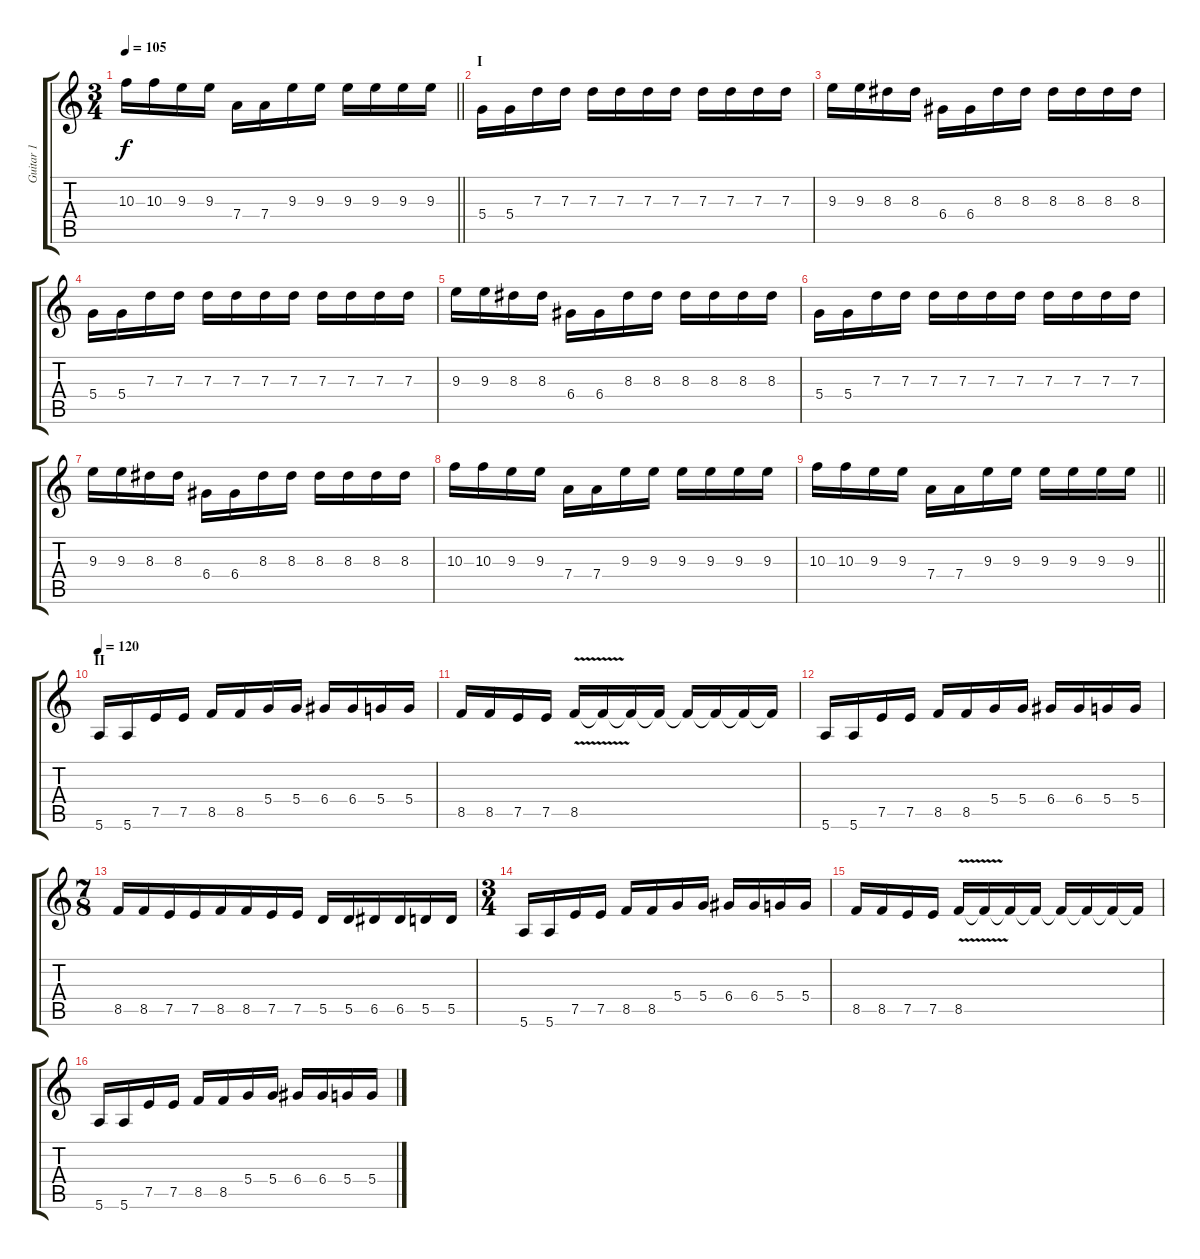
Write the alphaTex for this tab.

\track ("Guitar 1" "Guitar 1") {instrument distortionguitar}
\staff {score tabs}
\tuning (E4 B3 G3 D3 A2 E2) {hide}
\ts (3 4)
\tempo 105
\clef g2
\barLineRight lightlight
\ks c
10.3.16{dy f} 10.3.16 9.3.16 9.3.16 7.4.16 7.4.16 9.3.16 9.3.16 9.3.16 9.3.16 9.3.16 9.3.16 |
\section ("" "I")
5.4.16 5.4.16 7.3.16 7.3.16 7.3.16 7.3.16 7.3.16 7.3.16 7.3.16 7.3.16 7.3.16 7.3.16 |
9.3.16 9.3.16 8.3.16 8.3.16 6.4.16 6.4.16 8.3.16 8.3.16 8.3.16 8.3.16 8.3.16 8.3.16 |
5.4.16 5.4.16 7.3.16 7.3.16 7.3.16 7.3.16 7.3.16 7.3.16 7.3.16 7.3.16 7.3.16 7.3.16 |
9.3.16 9.3.16 8.3.16 8.3.16 6.4.16 6.4.16 8.3.16 8.3.16 8.3.16 8.3.16 8.3.16 8.3.16 |
5.4.16 5.4.16 7.3.16 7.3.16 7.3.16 7.3.16 7.3.16 7.3.16 7.3.16 7.3.16 7.3.16 7.3.16 |
9.3.16 9.3.16 8.3.16 8.3.16 6.4.16 6.4.16 8.3.16 8.3.16 8.3.16 8.3.16 8.3.16 8.3.16 |
10.3.16 10.3.16 9.3.16 9.3.16 7.4.16 7.4.16 9.3.16 9.3.16 9.3.16 9.3.16 9.3.16 9.3.16 |
\barLineRight lightlight
10.3.16 10.3.16 9.3.16 9.3.16 7.4.16 7.4.16 9.3.16 9.3.16 9.3.16 9.3.16 9.3.16 9.3.16 |
\section ("" "II")
\tempo 120
5.6.16 5.6.16 7.5.16 7.5.16 8.5.16 8.5.16 5.4.16 5.4.16 6.4.16 6.4.16 5.4.16 5.4.16 |
8.5.16 8.5.16 7.5.16 7.5.16 8.5{v}.16 8.5{t}.16 8.5{t}.16 8.5{t}.16 8.5{t}.16 8.5{t}.16 8.5{t}.16 8.5{t}.16 |
5.6.16 5.6.16 7.5.16 7.5.16 8.5.16 8.5.16 5.4.16 5.4.16 6.4.16 6.4.16 5.4.16 5.4.16 |
\ts (7 8)
8.5.16 8.5.16 7.5.16 7.5.16 8.5.16 8.5.16 7.5.16 7.5.16 5.5.16 5.5.16 6.5.16 6.5.16 5.5.16 5.5.16 |
\ts (3 4)
5.6.16 5.6.16 7.5.16 7.5.16 8.5.16 8.5.16 5.4.16 5.4.16 6.4.16 6.4.16 5.4.16 5.4.16 |
8.5.16 8.5.16 7.5.16 7.5.16 8.5{v}.16 8.5{t}.16 8.5{t}.16 8.5{t}.16 8.5{t}.16 8.5{t}.16 8.5{t}.16 8.5{t}.16 |
5.6.16 5.6.16 7.5.16 7.5.16 8.5.16 8.5.16 5.4.16 5.4.16 6.4.16 6.4.16 5.4.16 5.4.16
